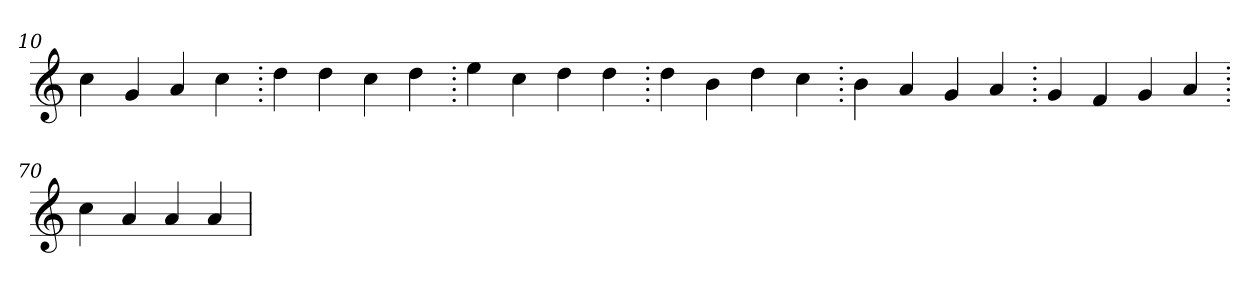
**kern
*part1
*staff1
*clefG2
=10.
4cc
4g
4a
4cc
=20.
4dd
4dd
4cc
4dd
=30.
4ee
4cc
4dd
4dd
=40.
4dd
4b
4dd
4cc
=50.
4b
4a
4g
4a
=60.
4g
4f
4g
4a
=70.
4cc
4a
4a
4a
=
*-
